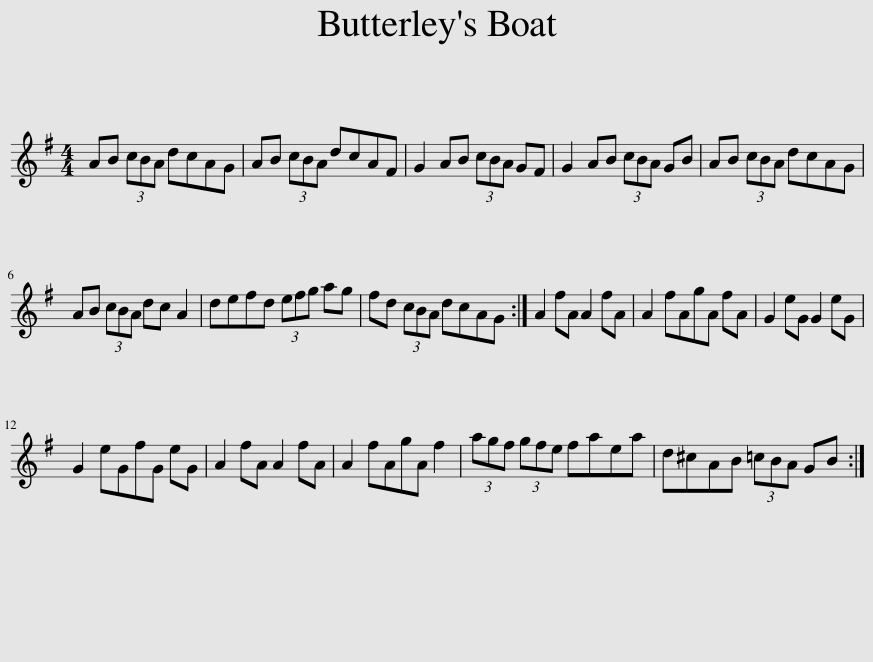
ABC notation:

X:1
L:1/8
M:4/4
I:linebreak $
K:G
V:1 treble
V:1
 AB (3cBA dcAG | AB (3cBA dcAF | G2 AB (3cBA GF | G2 AB (3cBA GB | AB (3cBA dcAG |$ %5
 AB (3cBA dc A2 | defd (3efg ag | fd (3cBA dcAG :| A2 fA A2 fA | A2 fAgA fA | %10
 G2 eG G2 eG |$ G2 eGfG eG | A2 fA A2 fA | A2 fAgA f2 | (3agf (3gfe faea | %15
 d^cAB (3=cBA GB :| %16
